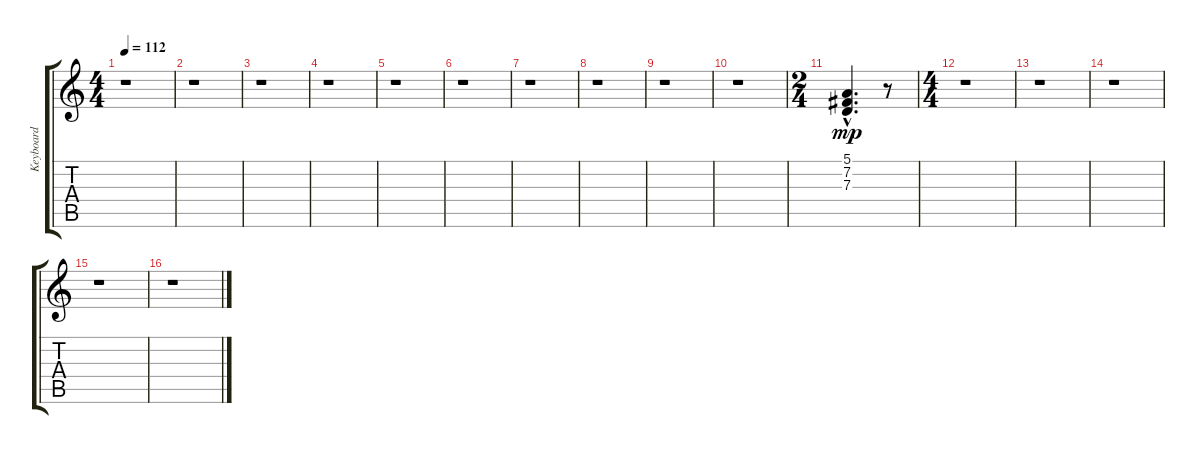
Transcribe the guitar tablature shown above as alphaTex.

\track ("Keyboard" "Keyboard") {instrument lead1square}
\staff {score tabs}
\tuning (E4 B3 G3 D3 A2 E2) {hide}
\ts (4 4)
\tempo 112
\clef g2
\ks c
r.1{dy mp} |
r.1 |
r.1 |
r.1 |
r.1 |
r.1 |
r.1 |
r.1 |
r.1 |
r.1 |
\ts (2 4)
(5.1{hac} 7.2{hac} 7.3{hac}).4{d} r.8 |
\ts (4 4)
r.1 |
r.1 |
r.1 |
r.1 |
r.1
